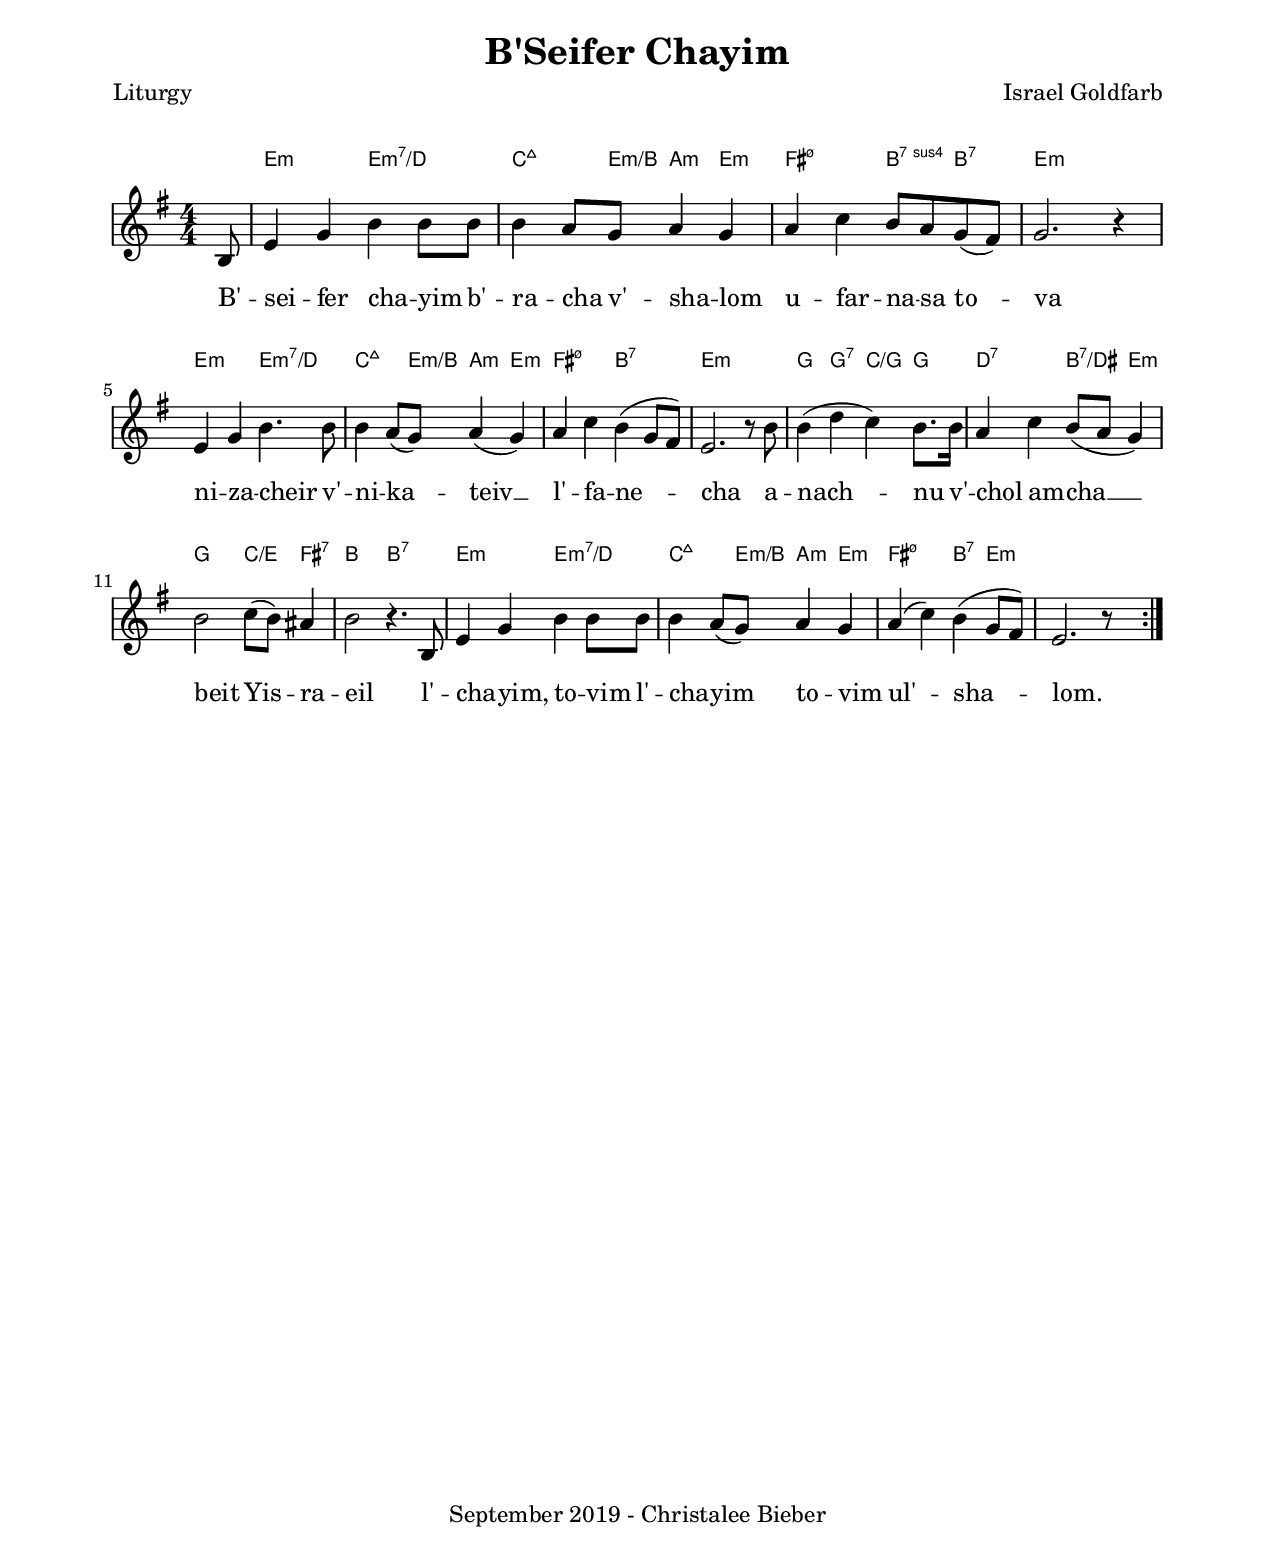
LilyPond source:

%{ Christalee Bieber
cbieber@alum.mit.edu
September 2019 %}

\paper {
	system-system-spacing.minimum-distance = #8
	system-system-spacing.padding = #4
	markup-system-spacing.minimum-distance = #8
	markup-system-spacing.padding = #4
	markup-markup-spacing.minimum-distance = #8
	score-markup-spacing.padding = #4
	#(set-paper-size "letter")
	left-margin = 0.75\in
	right-margin = 0.75\in
	top-margin = 0.5\in
	bottom-margin = 0.5\in
	indent = #0
}

\header {
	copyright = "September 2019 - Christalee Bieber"
}

\layout {
  \context {
    \Lyrics
    \override VerticalAxisGroup.nonstaff-relatedstaff-spacing.padding = #2
		\override LyricText.self-alignment-X = #LEFT
  }
  \context {
    \Score
		\numericTimeSignature
    \override RehearsalMark.padding = #3
		\override RehearsalMark.self-alignment-X = #LEFT
		\override SystemStartBar.collapse-height = #4
		\override MetronomeMark.outside-staff-priority = #10000
		\override MetronomeMark.extra-offset = #'(-8 . 2)
  }
  \context {
    \ChordNames
    chordChanges = ##t
    \override ChordName.font-size = #-1
		\override VerticalAxisGroup.nonstaff-relatedstaff-spacing.padding = #2
  }
  \context {
    \Voice
    \override BreathingSign.Y-offset = #3.5
    \dynamicUp
		\override TextScript.staff-padding = #1
  }
	\context {
		\Staff
		\override InstrumentName.padding = #2
	}
}

\midi { \tempo 4 = 90 }

#(define-markup-list-command (cantor layout props text) (markup-list?)
	(interpret-markup-list layout props
		#{\markuplist {
			\hspace #6
			\box {
				\pad-markup #1 {
					\fontsize #2 {
						\wordwrap {
							{ \bold Cantor: } { #text }
						}
					}
				}
			}
		}
		#}
	)
)


\header {
	title = "B'Seifer Chayim"
	poet = "Liturgy"
	composer = "Israel Goldfarb"
}

harmony = \chordmode {
	\partial 8 s8 | e2:m e:m7/d | c4.:maj7 e8:m/b a4:m e4:m | fis2:m7.5- b4:7sus4 b4:7 | e1:m | e2:m e:m7/d | c4.:maj7 e8:m/b a4:m e4:m | fis2:m7.5- b2:7 | e1:m |
	g4 g:7 c/g g | d2:7 b4:7/dis e:m | g2 c4/e fis:7 | b2 b:7 |
	e2:m e:m7/d | c4.:maj7 e8:m/b a4:m e4:m | fis2:m7.5- b4:7 | e1:m |
}

melody = \relative c' {
	\time 4/4
	\key e \minor
	\clef treble

 	\partial 8 b8 | e4 g b b8 b8 | b4 a8 g a4 g4 | a4 c b8 a g( fis) | g2. r4 | \break
	e4 g b4. b8 | b4 a8( g) a4( g) | a4 c b( g8 fis) | e2. r8 b'8 |
	b4( d c) b8. b16 | a4 c b8( a g4) | b2 c8( b) ais4 | b2 r4. b,8 |
	e4 g b b8 b8 | b4 a8( g) a4 g4 | a4( c) b( g8 fis) | e2. r8 s8 | \bar ":|."
}

text = \lyricmode {
	B' -- | sei -- fer cha -- yim b' -- | ra -- cha v' -- sha -- lom | u -- far -- na -- sa to -- | va |
	ni -- za -- cheir v' -- | ni -- ka -- teiv __ | l' -- fa -- ne -- | cha a -- |
	nach -- nu v' -- | chol am -- cha __ | beit Yis -- ra -- | eil l' -- |
	cha -- yim, to -- vim l' -- | cha -- yim to -- vim | ul' -- sha -- | lom. |
}

\score {
	<<
	\new ChordNames { \harmony }
	\new Voice = "chorus" { \melody }
	\new Lyrics \lyricsto "chorus" { \text }
	>>

	\layout { }
	\midi { }
}
